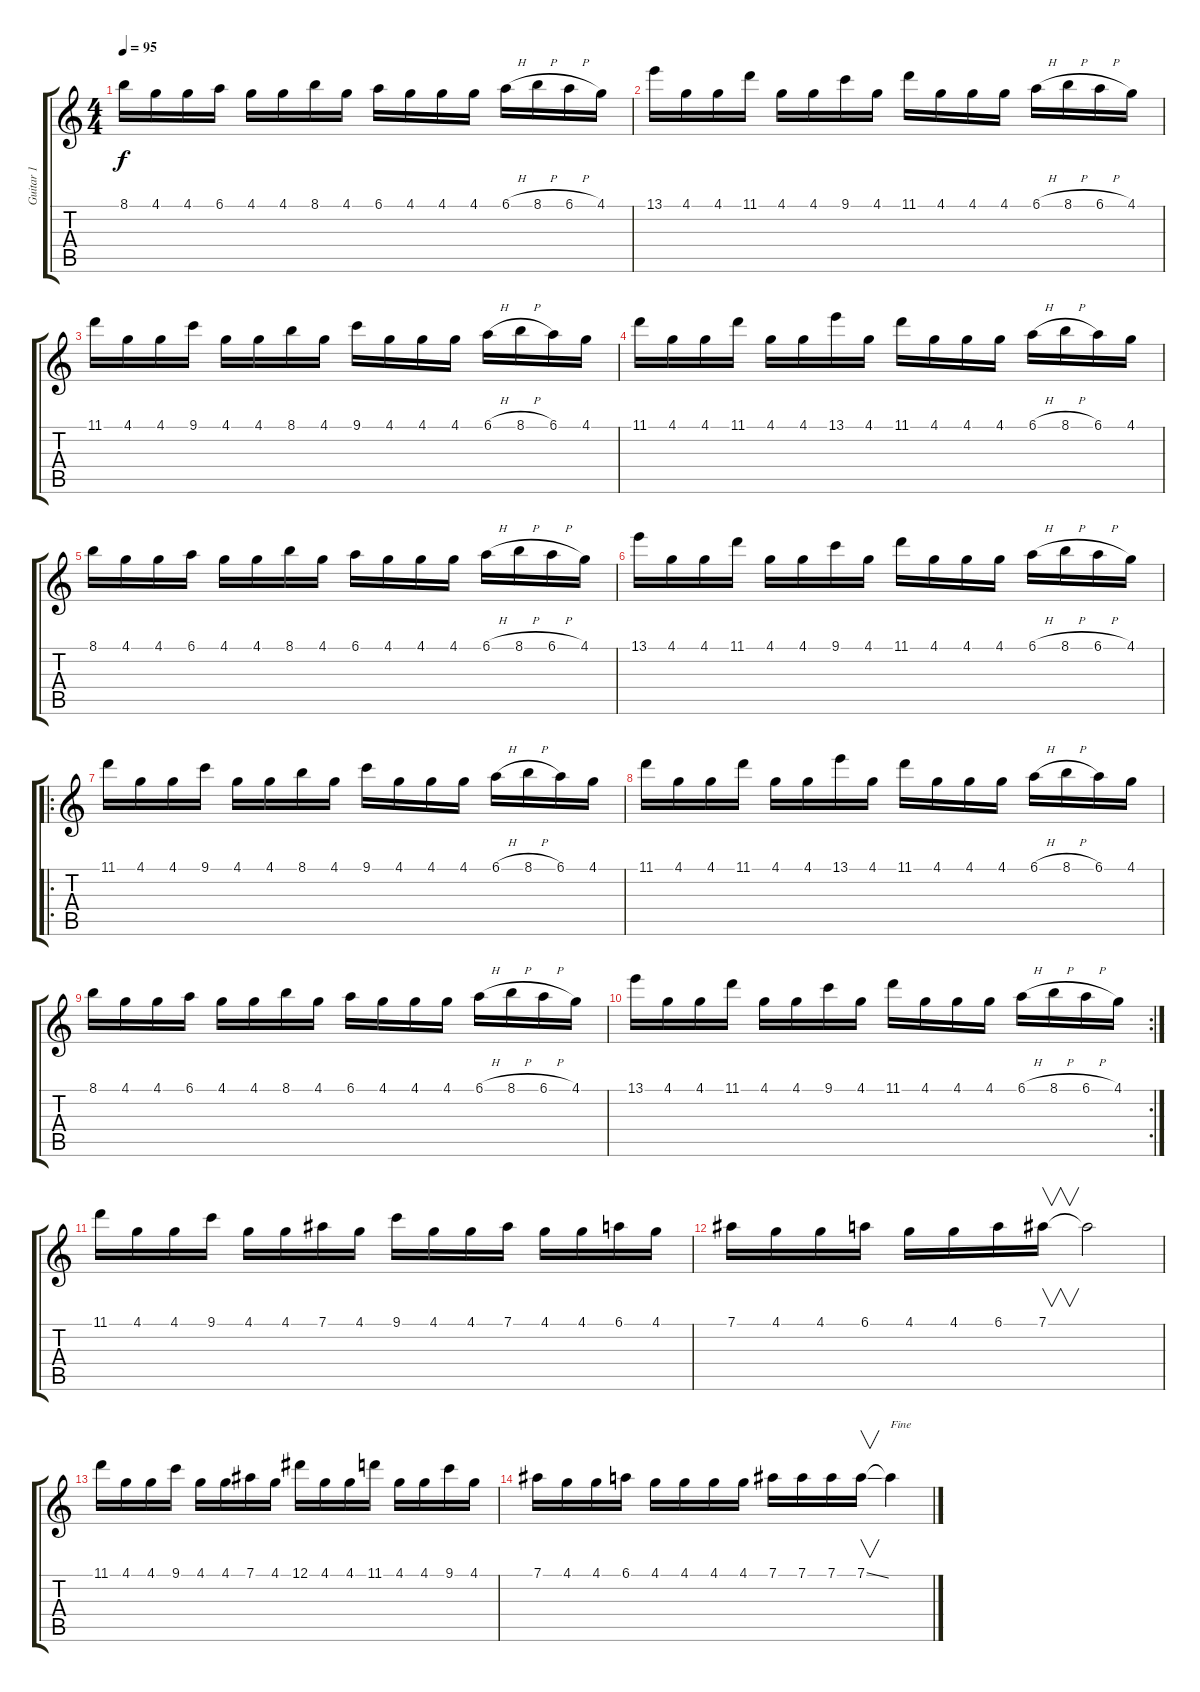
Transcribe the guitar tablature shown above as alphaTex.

\track ("Guitar 1" "Guitar 1") {instrument overdrivenguitar}
\staff {score tabs}
\tuning (Eb4 Bb3 Gb3 Db3 Ab2 Eb2) {hide}
\ts (4 4)
\tempo 95
\clef g2
\ks c
8.1.16{dy f} 4.1.16 4.1.16 6.1.16 4.1.16 4.1.16 8.1.16 4.1.16 6.1.16 4.1.16 4.1.16 4.1.16 6.1{h}.16 8.1{h}.16 6.1{h}.16 4.1.16 |
13.1.16 4.1.16 4.1.16 11.1.16 4.1.16 4.1.16 9.1.16 4.1.16 11.1.16 4.1.16 4.1.16 4.1.16 6.1{h}.16 8.1{h}.16 6.1{h}.16 4.1.16 |
11.1.16 4.1.16 4.1.16 9.1.16 4.1.16 4.1.16 8.1.16 4.1.16 9.1.16 4.1.16 4.1.16 4.1.16 6.1{h}.16 8.1{h}.16 6.1.16 4.1.16 |
11.1.16 4.1.16 4.1.16 11.1.16 4.1.16 4.1.16 13.1.16 4.1.16 11.1.16 4.1.16 4.1.16 4.1.16 6.1{h}.16 8.1{h}.16 6.1.16 4.1.16 |
8.1.16 4.1.16 4.1.16 6.1.16 4.1.16 4.1.16 8.1.16 4.1.16 6.1.16 4.1.16 4.1.16 4.1.16 6.1{h}.16 8.1{h}.16 6.1{h}.16 4.1.16 |
13.1.16 4.1.16 4.1.16 11.1.16 4.1.16 4.1.16 9.1.16 4.1.16 11.1.16 4.1.16 4.1.16 4.1.16 6.1{h}.16 8.1{h}.16 6.1{h}.16 4.1.16 |
\ro
11.1.16 4.1.16 4.1.16 9.1.16 4.1.16 4.1.16 8.1.16 4.1.16 9.1.16 4.1.16 4.1.16 4.1.16 6.1{h}.16 8.1{h}.16 6.1.16 4.1.16 |
11.1.16 4.1.16 4.1.16 11.1.16 4.1.16 4.1.16 13.1.16 4.1.16 11.1.16 4.1.16 4.1.16 4.1.16 6.1{h}.16 8.1{h}.16 6.1.16 4.1.16 |
8.1.16 4.1.16 4.1.16 6.1.16 4.1.16 4.1.16 8.1.16 4.1.16 6.1.16 4.1.16 4.1.16 4.1.16 6.1{h}.16 8.1{h}.16 6.1{h}.16 4.1.16 |
\rc 2
13.1.16 4.1.16 4.1.16 11.1.16 4.1.16 4.1.16 9.1.16 4.1.16 11.1.16 4.1.16 4.1.16 4.1.16 6.1{h}.16 8.1{h}.16 6.1{h}.16 4.1.16 |
11.1.16 4.1.16 4.1.16 9.1.16 4.1.16 4.1.16 7.1.16 4.1.16 9.1.16 4.1.16 4.1.16 7.1.16 4.1.16 4.1.16 6.1.16 4.1.16 |
7.1.16 4.1.16 4.1.16 6.1.16 4.1.16 4.1.16 6.1.16 7.1.16{v} 7.1{t}.2 |
11.1.16 4.1.16 4.1.16 9.1.16 4.1.16 4.1.16 7.1.16 4.1.16 12.1.16 4.1.16 4.1.16 11.1.16 4.1.16 4.1.16 9.1.16 4.1.16 |
7.1.16 4.1.16 4.1.16 6.1.16 4.1.16 4.1.16 4.1.16 4.1.16 7.1.16 7.1.16 7.1.16 7.1{ss}.16{v} 7.1{t}.4{txt "Fine"}
